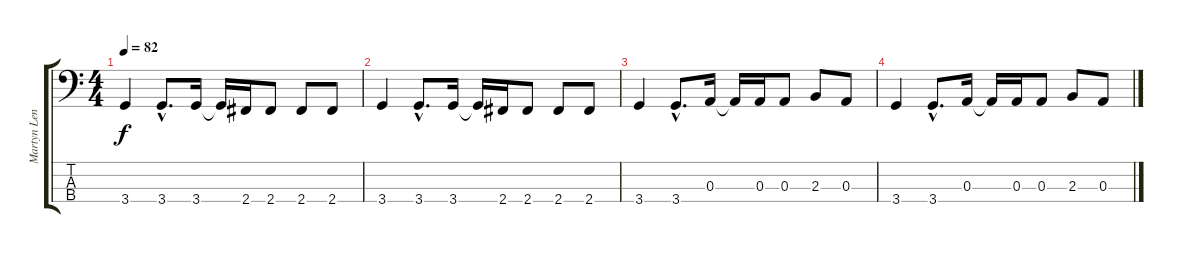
\track ("Martyn Lenoble" "Martyn Len") {instrument electricbasspick}
\staff {score tabs}
\tuning (G2 D2 A1 E1) {hide}
\ts (4 4)
\tempo 82
\clef f4
\ks c
3.4.4{dy f} 3.4{hac}.8{d} 3.4.16 3.4{t}.16 2.4.16 2.4.8 2.4.8 2.4.8 |
3.4.4 3.4{hac}.8{d} 3.4.16 3.4{t}.16 2.4.16 2.4.8 2.4.8 2.4.8 |
3.4.4 3.4{hac}.8{d} 0.3.16 0.3{t}.16 0.3.16 0.3.8 2.3.8 0.3.8 |
3.4.4 3.4{hac}.8{d} 0.3.16 0.3{t}.16 0.3.16 0.3.8 2.3.8 0.3.8
